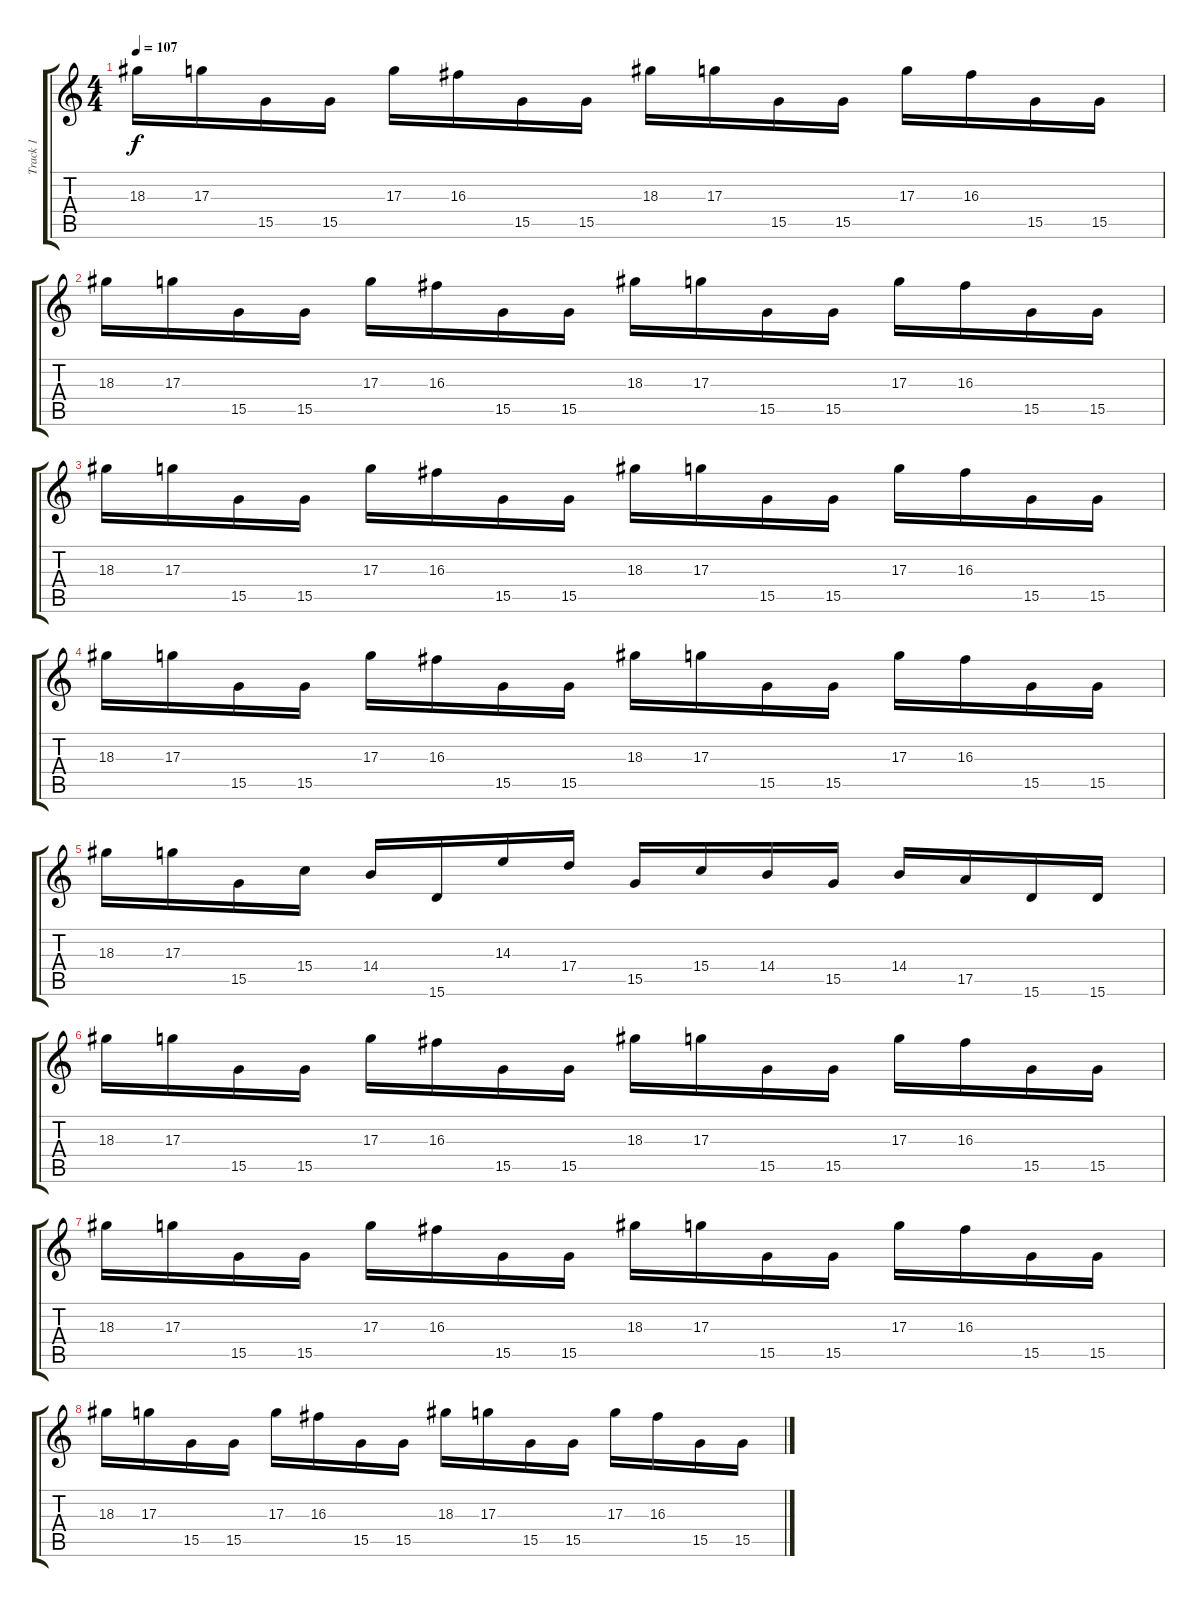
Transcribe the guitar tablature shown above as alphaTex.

\track ("Track 1" "Track 1") {instrument distortionguitar}
\staff {score tabs}
\tuning (B3 Gb3 D3 A2 E2 B1) {hide}
\ts (4 4)
\tempo 107
\clef g2
\ks c
18.3.16{dy f} 17.3.16 15.5.16 15.5.16 17.3.16 16.3.16 15.5.16 15.5.16 18.3.16 17.3.16 15.5.16 15.5.16 17.3.16 16.3.16 15.5.16 15.5.16 |
18.3.16 17.3.16 15.5.16 15.5.16 17.3.16 16.3.16 15.5.16 15.5.16 18.3.16 17.3.16 15.5.16 15.5.16 17.3.16 16.3.16 15.5.16 15.5.16 |
18.3.16 17.3.16 15.5.16 15.5.16 17.3.16 16.3.16 15.5.16 15.5.16 18.3.16 17.3.16 15.5.16 15.5.16 17.3.16 16.3.16 15.5.16 15.5.16 |
18.3.16 17.3.16 15.5.16 15.5.16 17.3.16 16.3.16 15.5.16 15.5.16 18.3.16 17.3.16 15.5.16 15.5.16 17.3.16 16.3.16 15.5.16 15.5.16 |
18.3.16 17.3.16 15.5.16 15.4.16 14.4.16 15.6.16 14.3.16 17.4.16 15.5.16 15.4.16 14.4.16 15.5.16 14.4.16 17.5.16 15.6.16 15.6.16 |
18.3.16 17.3.16 15.5.16 15.5.16 17.3.16 16.3.16 15.5.16 15.5.16 18.3.16 17.3.16 15.5.16 15.5.16 17.3.16 16.3.16 15.5.16 15.5.16 |
18.3.16 17.3.16 15.5.16 15.5.16 17.3.16 16.3.16 15.5.16 15.5.16 18.3.16 17.3.16 15.5.16 15.5.16 17.3.16 16.3.16 15.5.16 15.5.16 |
18.3.16 17.3.16 15.5.16 15.5.16 17.3.16 16.3.16 15.5.16 15.5.16 18.3.16 17.3.16 15.5.16 15.5.16 17.3.16 16.3.16 15.5.16 15.5.16
